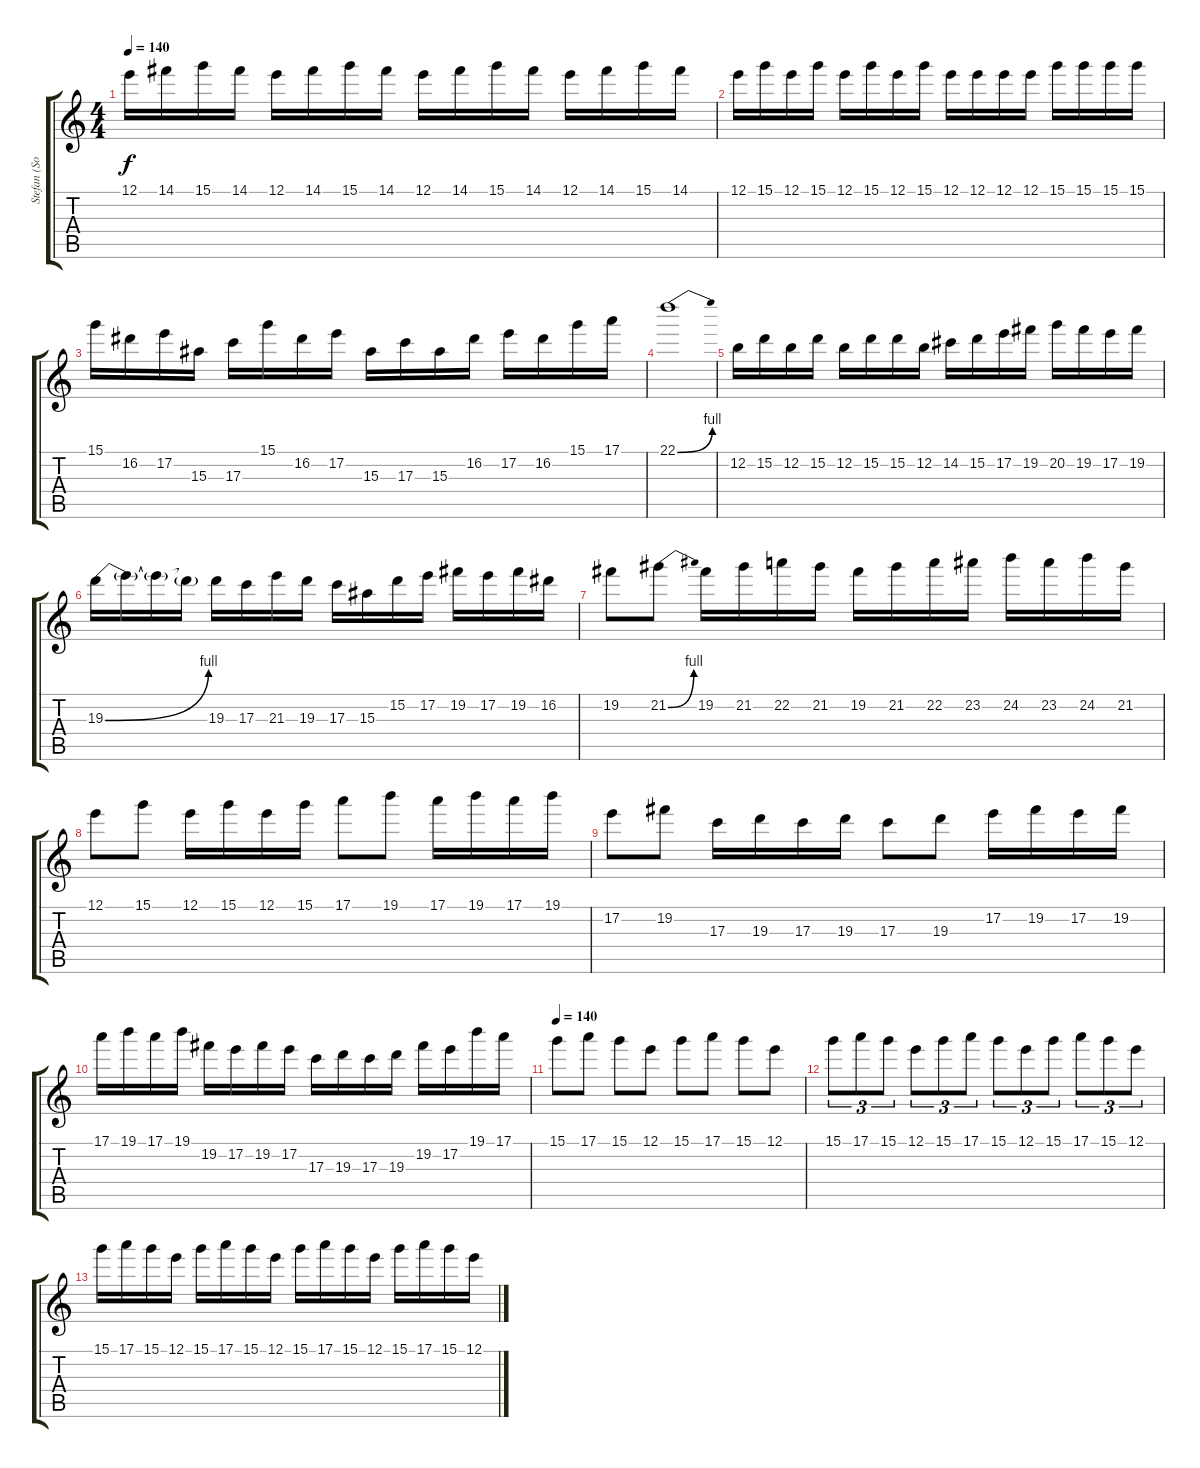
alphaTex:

\track ("Stefan (Solo)" "Stefan (So") {instrument distortionguitar}
\staff {score tabs}
\tuning (E4 B3 G3 D3 A2 E2) {hide}
\ts (4 4)
\tempo 140
\clef g2
\ks c
12.1.16{dy f} 14.1.16 15.1.16 14.1.16 12.1.16 14.1.16 15.1.16 14.1.16 12.1.16 14.1.16 15.1.16 14.1.16 12.1.16 14.1.16 15.1.16 14.1.16 |
12.1.16 15.1.16 12.1.16 15.1.16 12.1.16 15.1.16 12.1.16 15.1.16 12.1.16 12.1.16 12.1.16 12.1.16 15.1.16 15.1.16 15.1.16 15.1.16 |
15.1.16 16.2.16 17.2.16 15.3.16 17.3.16 15.1.16 16.2.16 17.2.16 15.3.16 17.3.16 15.3.16 16.2.16 17.2.16 16.2.16 15.1.16 17.1.16 |
22.1{be (bend 0 0 60 4)}.1 |
12.2.16 15.2.16 12.2.16 15.2.16 12.2.16 15.2.16 15.2.16 12.2.16 14.2.16 15.2.16 17.2.16 19.2.16 20.2.16 19.2.16 17.2.16 19.2.16 |
19.3{be (bend 0 0 60 4)}.16 19.3{t}.16 19.3{t}.16 19.3{t}.16 19.3.16 17.3.16 21.3.16 19.3.16 17.3.16 15.3.16 15.2.16 17.2.16 19.2.16 17.2.16 19.2.16 16.2.16 |
19.2.8 21.2{be (bend 0 0 60 4)}.8 19.2.16 21.2.16 22.2.16 21.2.16 19.2.16 21.2.16 22.2.16 23.2.16 24.2.16 23.2.16 24.2.16 21.2.16 |
12.1.8 15.1.8 12.1.16 15.1.16 12.1.16 15.1.16 17.1.8 19.1.8 17.1.16 19.1.16 17.1.16 19.1.16 |
17.2.8 19.2.8 17.3.16 19.3.16 17.3.16 19.3.16 17.3.8 19.3.8 17.2.16 19.2.16 17.2.16 19.2.16 |
17.1.16 19.1.16 17.1.16 19.1.16 19.2.16 17.2.16 19.2.16 17.2.16 17.3.16 19.3.16 17.3.16 19.3.16 19.2.16 17.2.16 19.1.16 17.1.16 |
\tempo 140
15.1.8 17.1.8 15.1.8 12.1.8 15.1.8 17.1.8 15.1.8 12.1.8 |
15.1.8{tu (3 2)} 17.1.8{tu (3 2)} 15.1.8{tu (3 2)} 12.1.8{tu (3 2)} 15.1.8{tu (3 2)} 17.1.8{tu (3 2)} 15.1.8{tu (3 2)} 12.1.8{tu (3 2)} 15.1.8{tu (3 2)} 17.1.8{tu (3 2)} 15.1.8{tu (3 2)} 12.1.8{tu (3 2)} |
15.1.16 17.1.16 15.1.16 12.1.16 15.1.16 17.1.16 15.1.16 12.1.16 15.1.16 17.1.16 15.1.16 12.1.16 15.1.16 17.1.16 15.1.16 12.1.16
